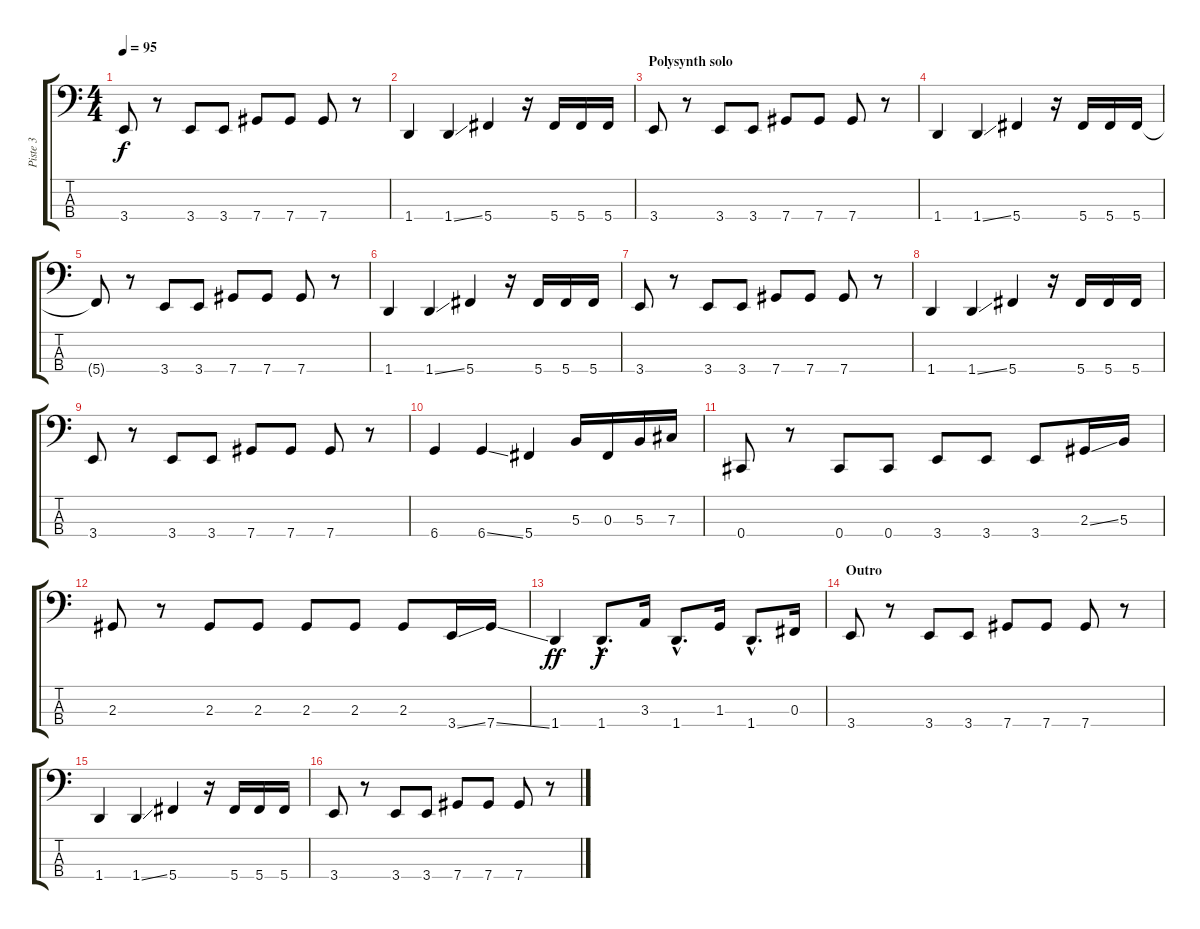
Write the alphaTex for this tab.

\track ("Piste 3" "Piste 3") {instrument electricbassfinger}
\staff {score tabs}
\tuning (E2 B1 Gb1 Db1) {hide}
\ts (4 4)
\tempo 95
\clef f4
\ks c
3.4.8{dy f} r.8 3.4.8 3.4.8 7.4.8 7.4.8 7.4.8 r.8 |
1.4.4 1.4{ss}.4 5.4.4 r.16 5.4.16 5.4.16 5.4.16 |
\section ("" "Polysynth solo")
3.4.8 r.8 3.4.8 3.4.8 7.4.8 7.4.8 7.4.8 r.8 |
1.4.4 1.4{ss}.4 5.4.4 r.16 5.4.16 5.4.16 5.4.16 |
5.4{t}.8 r.8 3.4.8 3.4.8 7.4.8 7.4.8 7.4.8 r.8 |
1.4.4 1.4{ss}.4 5.4.4 r.16 5.4.16 5.4.16 5.4.16 |
3.4.8 r.8 3.4.8 3.4.8 7.4.8 7.4.8 7.4.8 r.8 |
1.4.4 1.4{ss}.4 5.4.4 r.16 5.4.16 5.4.16 5.4.16 |
3.4.8 r.8 3.4.8 3.4.8 7.4.8 7.4.8 7.4.8 r.8 |
6.4.4 6.4{ss}.4 5.4.4 5.3.16 0.3.16 5.3.16 7.3.16 |
0.4.8 r.8 0.4.8 0.4.8 3.4.8 3.4.8 3.4.8 2.3{ss}.16 5.3.16 |
2.3.8 r.8 2.3.8 2.3.8 2.3.8 2.3.8 2.3.8 3.4{ss}.16 7.4{ss}.16 |
1.4.4{dy ff} 1.4{hac}.8{d dy f} 3.3.16 1.4{hac}.8{d} 1.3.16 1.4{hac}.8{d} 0.3.16 |
\section ("" "Outro")
3.4.8 r.8 3.4.8 3.4.8 7.4.8 7.4.8 7.4.8 r.8 |
1.4.4 1.4{ss}.4 5.4.4 r.16 5.4.16 5.4.16 5.4.16 |
3.4.8 r.8 3.4.8 3.4.8 7.4.8 7.4.8 7.4.8 r.8
